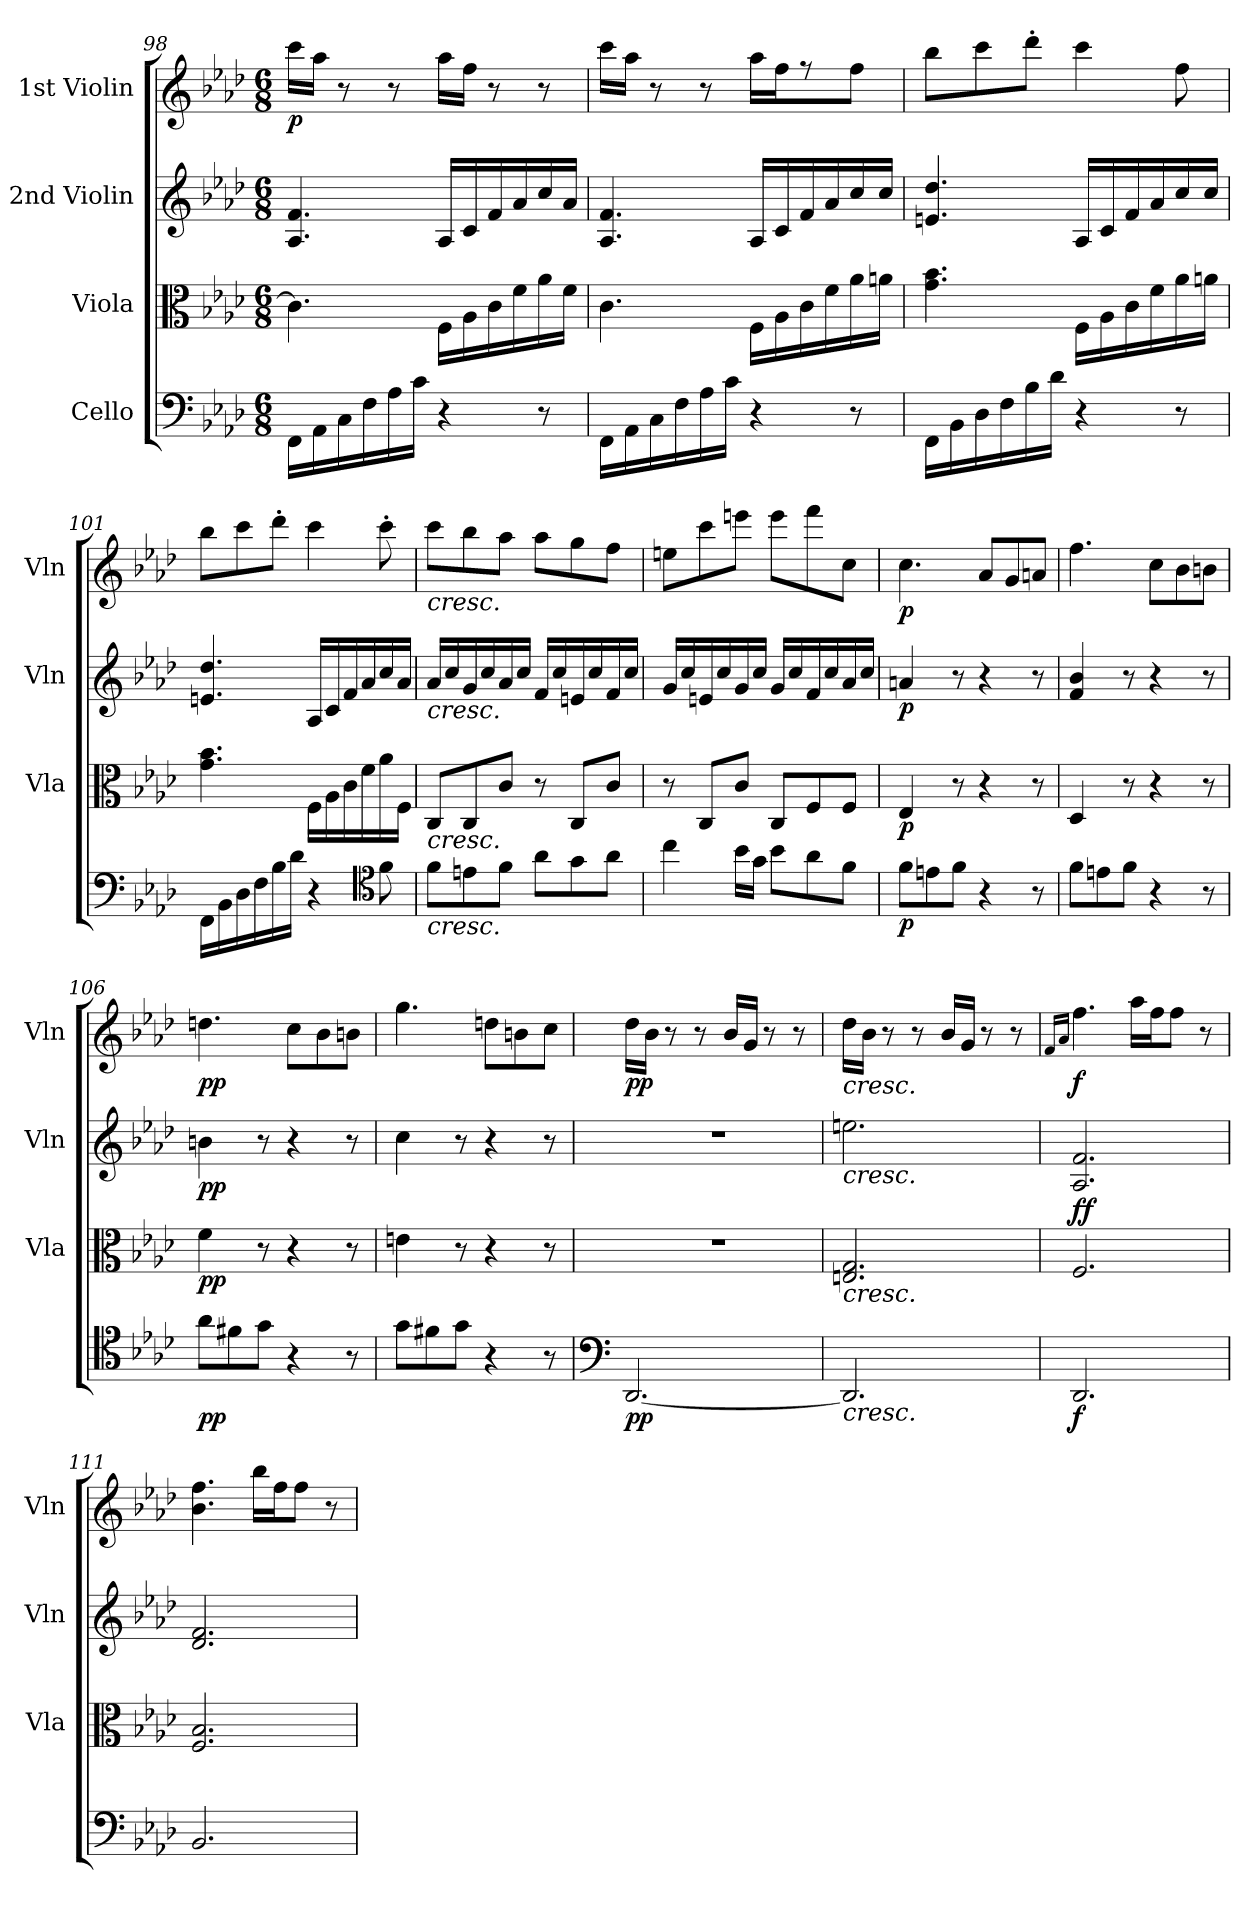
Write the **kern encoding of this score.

**kern	**dynam	**kern	**dynam	**kern	**dynam	**kern	**dynam
*part4	*part4	*part3	*part3	*part2	*part2	*part1	*part1
*staff4	*staff4	*staff3	*staff3	*staff2	*staff2	*staff1	*staff1
*I"Cello	*	*I"Viola	*	*I"2nd Violin	*	*I"1st Violin	*
*	*	*I'Vla	*	*I'Vln	*	*I'Vln	*
!!LO:PB:g=z
*clefF4	*	*clefC3	*	*clefG2	*	*clefG2	*
*k[b-e-a-d-]	*	*k[b-e-a-d-]	*	*k[b-e-a-d-]	*	*k[b-e-a-d-]	*
*M6/8	*	*M6/8	*	*M6/8	*	*M6/8	*
=98	=98	=98	=98	=98	=98	=98	=98
!	!	!	!	!	!	!	!LO:DY:b
16FF\LL	.	4.c\]	.	4.A-/ 4.f/	.	16ccc\LL	p
16AA-\	.	.	.	.	.	16aa-\JJ	.
16C\	.	.	.	.	.	8r	.
16F\	.	.	.	.	.	.	.
16A-\	.	.	.	.	.	8r	.
16c\JJ	.	.	.	.	.	.	.
4r	.	16F\LL	.	16A-/LL	.	16aa-\LL	.
.	.	16A-\	.	16c/	.	16ff\JJ	.
.	.	16c\	.	16f/	.	8r	.
.	.	16f\	.	16a-/	.	.	.
8r	.	16a-\	.	16cc/	.	8r	.
.	.	16f\JJ	.	16a-/JJ	.	.	.
=99	=99	=99	=99	=99	=99	=99	=99
16FF\LL	.	4.c\	.	4.A-/ 4.f/	.	16ccc\LL	.
16AA-\	.	.	.	.	.	16aa-\JJ	.
16C\	.	.	.	.	.	8r	.
16F\	.	.	.	.	.	.	.
16A-\	.	.	.	.	.	8r	.
16c\JJ	.	.	.	.	.	.	.
4r	.	16F\LL	.	16A-/LL	.	16aa-\LL	.
.	.	16A-\	.	16c/	.	16ff\J	.
.	.	16c\	.	16f/	.	8r	.
.	.	16f\	.	16a-/	.	.	.
8r	.	16a-\	.	16cc/	.	8ff\J	.
.	.	16an\JJ	.	16cc/JJ	.	.	.
!!LO:LB:g=z
=100	=100	=100	=100	=100	=100	=100	=100
16FF\LL	.	4.g\ 4.b-\	.	4.en/ 4.dd-/	.	8bb-\L	.
16BB-\	.	.	.	.	.	.	.
16D-\	.	.	.	.	.	8ccc\	.
16F\	.	.	.	.	.	.	.
16B-\	.	.	.	.	.	8ddd-'\J	.
16d-\JJ	.	.	.	.	.	.	.
4r	.	16F\LL	.	16A-/LL	.	4ccc\	.
.	.	16A-\	.	16c/	.	.	.
.	.	16c\	.	16f/	.	.	.
.	.	16f\	.	16a-/	.	.	.
8r	.	16a-\	.	16cc/	.	8ff\	.
.	.	16an\JJ	.	16cc/JJ	.	.	.
=101	=101	=101	=101	=101	=101	=101	=101
16FF\LL	.	4.g\ 4.b-\	.	4.en/ 4.dd-/	.	8bb-\L	.
16BB-\	.	.	.	.	.	.	.
16D-\	.	.	.	.	.	8ccc\	.
16F\	.	.	.	.	.	.	.
16B-\	.	.	.	.	.	8ddd-'\J	.
16d-\JJ	.	.	.	.	.	.	.
4r	.	16F\LL	.	16A-/LL	.	4ccc\	.
.	.	16A-\	.	16c/	.	.	.
.	.	16c\	.	16f/	.	.	.
.	.	16f\	.	16a-/	.	.	.
*clefC4	*	*	*	*	*	*	*
8f\	.	16a-\	.	16cc/	.	8ccc'\	.
.	.	16F\JJ	.	16a-/JJ	.	.	.
!!LO:LB:g=z
=102	=102	=102	=102	=102	=102	=102	=102
!	!	!	!	!	!	!LO:TX:b:i:t=cresc.	!
!	!	!	!	!LO:TX:b:i:t=cresc.	!	!	!
!	!	!LO:TX:b:i:t=cresc.	!	!	!	!	!
!LO:TX:b:i:t=cresc.	!	!	!	!	!	!	!
8f\L	.	8C/L	.	16a-/LL	.	8ccc\L	.
.	.	.	.	16cc/	.	.	.
8en\	.	8C/	.	16g/	.	8bb-\	.
.	.	.	.	16cc/	.	.	.
8f\J	.	8c/J	.	16a-/	.	8aa-\J	.
.	.	.	.	16cc/JJ	.	.	.
8a-\L	.	8r	.	16f/LL	.	8aa-\L	.
.	.	.	.	16cc/	.	.	.
8g\	.	8C/L	.	16en/	.	8gg\	.
.	.	.	.	16cc/	.	.	.
8a-\J	.	8c/J	.	16f/	.	8ff\J	.
.	.	.	.	16cc/JJ	.	.	.
=103	=103	=103	=103	=103	=103	=103	=103
4cc\	.	8r	.	16g/LL	.	8een\L	.
.	.	.	.	16cc/	.	.	.
.	.	8C/L	.	16en/	.	8ccc\	.
.	.	.	.	16cc/	.	.	.
16b-\LL	.	8c/J	.	16g/	.	8eeen\J	.
16g\JJ	.	.	.	16cc/JJ	.	.	.
8b-\L	.	8C/L	.	16g/LL	.	8eee\L	.
.	.	.	.	16cc/	.	.	.
8a-\	.	8F/	.	16f/	.	8fff\	.
.	.	.	.	16cc/	.	.	.
8f\J	.	8F/J	.	16a-/	.	8cc\J	.
.	.	.	.	16cc/JJ	.	.	.
!!LO:PB:g=z
=104	=104	=104	=104	=104	=104	=104	=104
!	!LO:DY:b	!	!LO:DY:b	!	!LO:DY:b	!	!LO:DY:b
8f\L	p	4E-/	p	4an/	p	4.cc\	p
8en\	.	.	.	.	.	.	.
8f\J	.	8r	.	8r	.	.	.
4r	.	4r	.	4r	.	8a-/L	.
.	.	.	.	.	.	8g/	.
8r	.	8r	.	8r	.	8an/J	.
=105	=105	=105	=105	=105	=105	=105	=105
8f\L	.	4D-/	.	4f/ 4b-/	.	4.ff\	.
8en\	.	.	.	.	.	.	.
8f\J	.	8r	.	8r	.	.	.
4r	.	4r	.	4r	.	8cc\L	.
.	.	.	.	.	.	8b-\	.
8r	.	8r	.	8r	.	8bn\J	.
=106	=106	=106	=106	=106	=106	=106	=106
!	!LO:DY:b	!	!LO:DY:b	!	!LO:DY:b	!	!LO:DY:b
8a-\L	pp	4f\	pp	4bn\	pp	4.ddn\	pp
8f#X\	.	.	.	.	.	.	.
8g\J	.	8r	.	8r	.	.	.
4r	.	4r	.	4r	.	8cc\L	.
.	.	.	.	.	.	8b-\	.
8r	.	8r	.	8r	.	8bn\J	.
=107	=107	=107	=107	=107	=107	=107	=107
8g\L	.	4en\	.	4cc\	.	4.gg\	.
8f#X\	.	.	.	.	.	.	.
8g\J	.	8r	.	8r	.	.	.
4r	.	4r	.	4r	.	8ddn\L	.
.	.	.	.	.	.	8bn\	.
8r	.	8r	.	8r	.	8cc\J	.
!!LO:LB:g=z
=108	=108	=108	=108	=108	=108	=108	=108
*clefF4	*	*	*	*	*	*	*
!	!LO:DY:b	!	!	!	!	!	!LO:DY:b
[2.DD-/	pp	2.r	.	2.r	.	16dd-\LL	pp
.	.	.	.	.	.	16b-\JJ	.
.	.	.	.	.	.	8r	.
.	.	.	.	.	.	8r	.
.	.	.	.	.	.	16b-/LL	.
.	.	.	.	.	.	16g/JJ	.
.	.	.	.	.	.	8r	.
.	.	.	.	.	.	8r	.
=109	=109	=109	=109	=109	=109	=109	=109
!	!	!	!	!	!	!LO:TX:b:i:t=cresc.	!
!	!	!	!	!LO:TX:b:i:t=cresc.	!	!	!
!	!	!LO:TX:b:i:t=cresc.	!	!	!	!	!
!LO:TX:b:i:t=cresc.	!	!	!	!	!	!	!
2.DD-/]	.	2.En/ 2.G/	.	2.een\	.	16dd-\LL	.
.	.	.	.	.	.	16b-\JJ	.
.	.	.	.	.	.	8r	.
.	.	.	.	.	.	8r	.
.	.	.	.	.	.	16b-/LL	.
.	.	.	.	.	.	16g/JJ	.
.	.	.	.	.	.	8r	.
.	.	.	.	.	.	8r	.
!!LO:PB:g=z
=110	=110	=110	=110	=110	=110	=110	=110
.	.	.	.	.	.	16qf/LL	.
.	.	.	.	.	.	16qa-/JJ	.
!	!LO:DY:b	!	!LO:DY:a	!	!	!	!
!	!	!	!LO:DY:n=1:b	!	!	!	!LO:DY:b
2.DD-/	f	2.F/	f f	2.A-/ 2.f/	.	4.ff\	f
.	.	.	.	.	.	16aa-\LL	.
.	.	.	.	.	.	16ff\J	.
.	.	.	.	.	.	8ff\J	.
.	.	.	.	.	.	8r	.
=111	=111	=111	=111	=111	=111	=111	=111
2.BB-/	.	2.F/ 2.B-/	.	2.d-/ 2.f/	.	4.b-\ 4.ff\	.
.	.	.	.	.	.	16bb-\LL	.
.	.	.	.	.	.	16ff\J	.
.	.	.	.	.	.	8ff\J	.
.	.	.	.	.	.	8r	.
=	=	=	=	=	=	=	=
*-	*-	*-	*-	*-	*-	*-	*-
